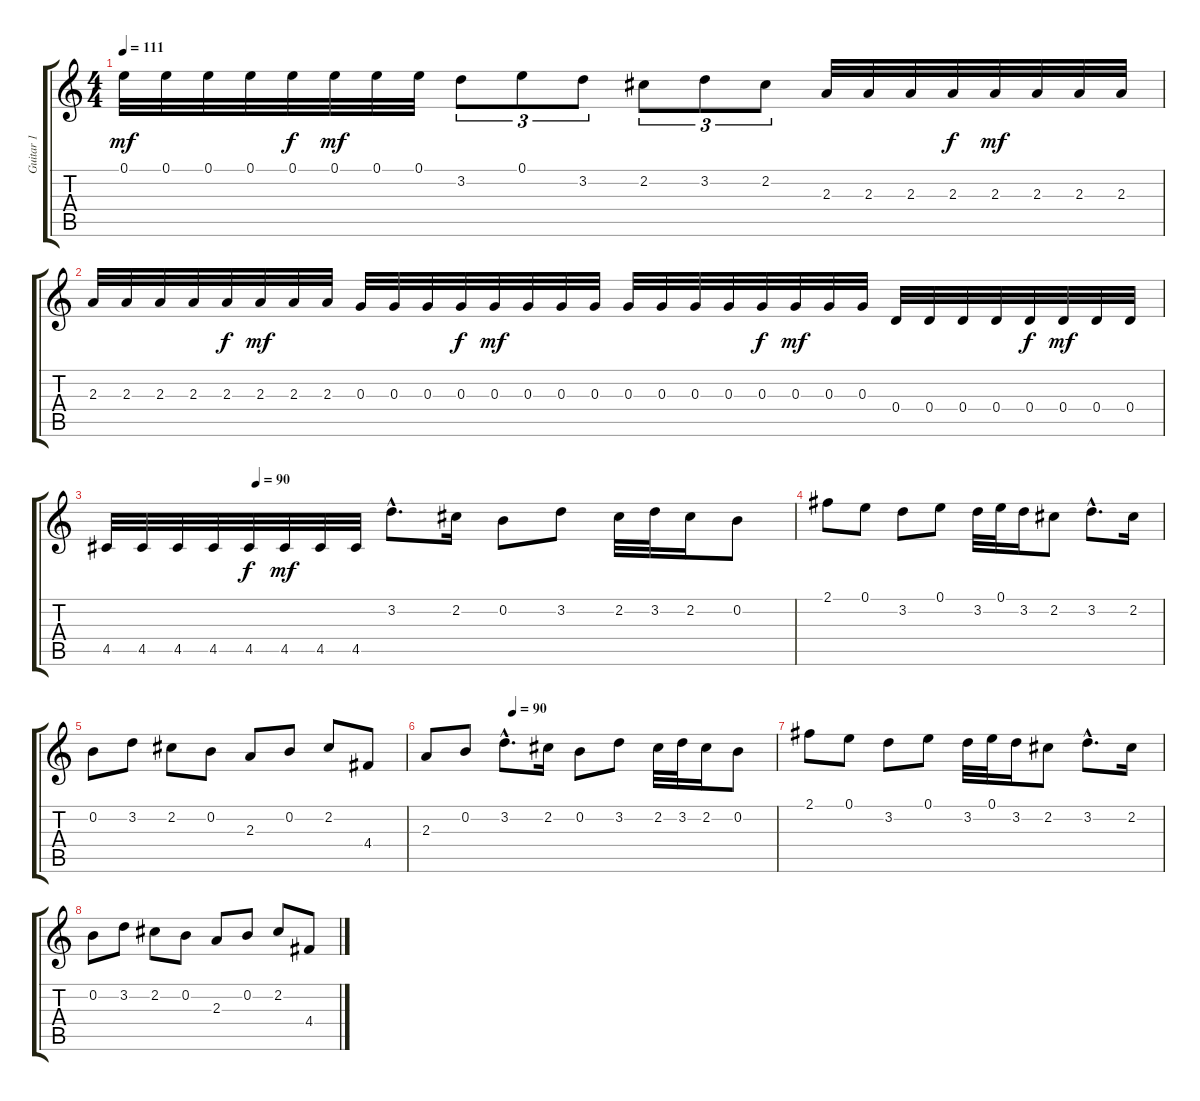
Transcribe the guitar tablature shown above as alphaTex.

\track ("Guitar 1" "Guitar 1") {instrument distortionguitar}
\staff {score tabs}
\tuning (E4 B3 G3 D3 A2 E2) {hide}
\ts (4 4)
\tempo 111
\clef g2
\ks c
0.1.32{dy mf} 0.1.32 0.1.32 0.1.32 0.1.32{dy f} 0.1.32{dy mf} 0.1.32 0.1.32 3.2.8{tu (3 2)} 0.1.8{tu (3 2)} 3.2.8{tu (3 2)} 2.2.8{tu (3 2)} 3.2.8{tu (3 2)} 2.2.8{tu (3 2)} 2.3.32 2.3.32 2.3.32 2.3.32{dy f} 2.3.32{dy mf} 2.3.32 2.3.32 2.3.32 |
2.3.32 2.3.32 2.3.32 2.3.32 2.3.32{dy f} 2.3.32{dy mf} 2.3.32 2.3.32 0.3.32 0.3.32 0.3.32 0.3.32{dy f} 0.3.32{dy mf} 0.3.32 0.3.32 0.3.32 0.3.32 0.3.32 0.3.32 0.3.32 0.3.32{dy f} 0.3.32{dy mf} 0.3.32 0.3.32 0.4.32 0.4.32 0.4.32 0.4.32 0.4.32{dy f} 0.4.32{dy mf} 0.4.32 0.4.32 |
\tempo (90 0.21875)
4.5.32 4.5.32 4.5.32 4.5.32 4.5.32{dy f} 4.5.32{dy mf} 4.5.32 4.5.32 3.2{hac}.8{d} 2.2.16 0.2.8 3.2.8 2.2.32 3.2.32 2.2.16 0.2.8 |
2.1.8 0.1.8 3.2.8 0.1.8 3.2.32 0.1.32 3.2.16 2.2.8 3.2{hac}.8{d} 2.2.16 |
0.2.8 3.2.8 2.2.8 0.2.8 2.3.8 0.2.8 2.2.8 4.4.8 |
\tempo (90 0.25)
2.3.8 0.2.8 3.2{hac}.8{d} 2.2.16 0.2.8 3.2.8 2.2.32 3.2.32 2.2.16 0.2.8 |
2.1.8 0.1.8 3.2.8 0.1.8 3.2.32 0.1.32 3.2.16 2.2.8 3.2{hac}.8{d} 2.2.16 |
0.2.8 3.2.8 2.2.8 0.2.8 2.3.8 0.2.8 2.2.8 4.4.8
